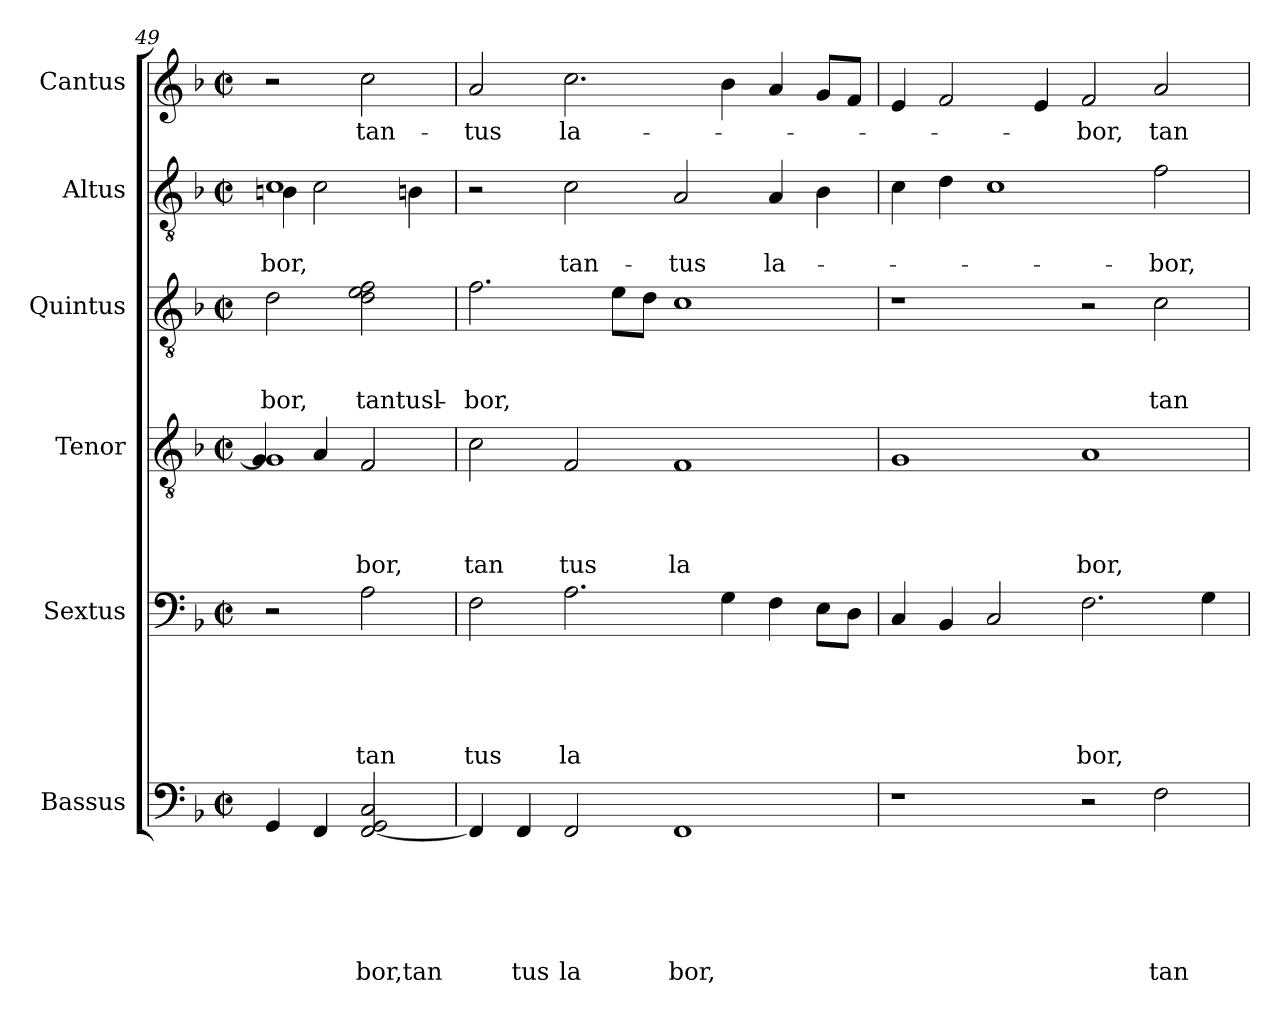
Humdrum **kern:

**kern	**text	**text	**text	**text	**text	**text	**kern	**text	**text	**text	**text	**text	**kern	**text	**text	**text	**text	**kern	**text	**text	**text	**kern	**text	**text	**kern	**text
*part6	*part6	*part6	*part6	*part6	*part6	*part6	*part5	*part5	*part5	*part5	*part5	*part5	*part4	*part4	*part4	*part4	*part4	*part3	*part3	*part3	*part3	*part2	*part2	*part2	*part1	*part1
*staff6	*staff6	*staff6	*staff6	*staff6	*staff6	*staff6	*staff5	*staff5	*staff5	*staff5	*staff5	*staff5	*staff4	*staff4	*staff4	*staff4	*staff4	*staff3	*staff3	*staff3	*staff3	*staff2	*staff2	*staff2	*staff1	*staff1
*I"Bassus	*	*	*	*	*	*	*I"Sextus	*	*	*	*	*	*I"Tenor	*	*	*	*	*I"Quintus	*	*	*	*I"Altus	*	*	*I"Cantus	*
*clefF4	*	*	*	*	*	*	*clefF4	*	*	*	*	*	*clefGv2	*	*	*	*	*clefGv2	*	*	*	*clefGv2	*	*	*clefG2	*
*k[b-]	*	*	*	*	*	*	*k[b-]	*	*	*	*	*	*k[b-]	*	*	*	*	*k[b-]	*	*	*	*k[b-]	*	*	*k[b-]	*
*F:	*	*	*	*	*	*	*F:	*	*	*	*	*	*F:	*	*	*	*	*F:	*	*	*	*F:	*	*	*F:	*
*M2/2	*	*	*	*	*	*	*M2/2	*	*	*	*	*	*M2/2	*	*	*	*	*M2/2	*	*	*	*M2/2	*	*	*M2/2	*
*met(c|)	*	*	*	*	*	*	*met(c|)	*	*	*	*	*	*met(c|)	*	*	*	*	*met(c|)	*	*	*	*met(c|)	*	*	*met(c|)	*
=49	=49	=49	=49	=49	=49	=49	=49	=49	=49	=49	=49	=49	=49	=49	=49	=49	=49	=49	=49	=49	=49	=49	=49	=49	=49	=49
*	*	*	*	*	*	*	*	*	*	*	*	*	*^	*	*	*	*	*	*	*	*	*	*	*	*	*
!	!	!	!	!	!	!	!	!	!	!	!	!	!	!	!	!	!	!	!	!	!	!LO:LY:b	!	!	!LO:LY:b	!	!
*	*	*	*	*	*	*	*	*	*	*	*	*	*	*	*	*	*	*	*	*	*	*	*^	*	*	*	*
4GG/	.	.	.	.	.	.	2r	.	.	.	.	.	1G]	4G/	.	.	.	.	2d\	.	.	-bor,	1c	4Bn\	.	-bor,	2r	.
4FF/	.	.	.	.	.	.	.	.	.	.	.	.	.	4A/	.	.	.	.	.	.	.	.	.	2c\	.	.	.	.
!	!	!	!	!	!	!LO:LY:b	!	!	!	!	!	!LO:LY:b	!	!	!	!	!	!LO:LY:b	!	!	!	!LO:LY:b	!	!	!	!	!	!LO:LY:b
[<2FF/ 2GG/ 2C/	.	.	.	.	.	bor,tan	2A\	.	.	.	.	tan	.	2F/	.	.	.	bor,	2d\ 2e\ 2f\	.	.	tantusl-	.	.	.	.	2cc\	tan-
.	.	.	.	.	.	.	.	.	.	.	.	.	.	.	.	.	.	.	.	.	.	.	.	4Bn\	.	.	.	.
*	*	*	*	*	*	*	*	*	*	*	*	*	*v	*v	*	*	*	*	*	*	*	*	*	*	*	*	*	*
=50	=50	=50	=50	=50	=50	=50	=50	=50	=50	=50	=50	=50	=50	=50	=50	=50	=50	=50	=50	=50	=50	=50	=50	=50	=50	=50	=50
!	!	!	!	!	!	!	!	!	!	!	!	!LO:LY:b	!	!	!	!	!LO:LY:b	!	!	!	!LO:LY:b	!	!	!	!	!	!LO:LY:b
*	*	*	*	*	*	*	*	*	*	*	*	*	*	*	*	*	*	*	*	*	*	*v	*v	*	*	*	*
4FF/]	.	.	.	.	.	.	2F\	.	.	.	.	tus	2c\	.	.	.	tan	2.f\	.	.	-bor,	2r	.	.	2a/	-tus
!	!	!	!	!	!	!LO:LY:b	!	!	!	!	!	!	!	!	!	!	!	!	!	!	!	!	!	!	!	!
4FF/	.	.	.	.	.	tus	.	.	.	.	.	.	.	.	.	.	.	.	.	.	.	.	.	.	.	.
!	!	!	!	!	!	!LO:LY:b	!	!	!	!	!	!LO:LY:b	!	!	!	!	!LO:LY:b	!	!	!	!	!	!	!LO:LY:b	!	!LO:LY:b
2FF/	.	.	.	.	.	la	2.A\	.	.	.	.	la	2F/	.	.	.	tus	.	.	.	.	2c\	.	tan-	2.cc\	la-
.	.	.	.	.	.	.	.	.	.	.	.	.	.	.	.	.	.	8e\L	.	.	.	.	.	.	.	.
.	.	.	.	.	.	.	.	.	.	.	.	.	.	.	.	.	.	8d\J	.	.	.	.	.	.	.	.
!	!	!	!	!	!	!LO:LY:b	!	!	!	!	!	!	!	!	!	!	!LO:LY:b	!	!	!	!	!	!	!LO:LY:b	!	!
1FF	.	.	.	.	.	bor,	.	.	.	.	.	.	1F	.	.	.	la	1c	.	.	.	2A/	.	-tus	.	.
.	.	.	.	.	.	.	4G\	.	.	.	.	.	.	.	.	.	.	.	.	.	.	.	.	.	4b-\	.
!	!	!	!	!	!	!	!	!	!	!	!	!	!	!	!	!	!	!	!	!	!	!	!	!LO:LY:b	!	!
.	.	.	.	.	.	.	4F\	.	.	.	.	.	.	.	.	.	.	.	.	.	.	4A/	.	la-	4a/	.
.	.	.	.	.	.	.	8E\L	.	.	.	.	.	.	.	.	.	.	.	.	.	.	4B-\	.	.	8g/L	.
.	.	.	.	.	.	.	8D\J	.	.	.	.	.	.	.	.	.	.	.	.	.	.	.	.	.	8f/J	.
=51	=51	=51	=51	=51	=51	=51	=51	=51	=51	=51	=51	=51	=51	=51	=51	=51	=51	=51	=51	=51	=51	=51	=51	=51	=51	=51
1r	.	.	.	.	.	.	4C/	.	.	.	.	.	1G	.	.	.	.	1r	.	.	.	4c\	.	.	4e/	.
.	.	.	.	.	.	.	4BB-/	.	.	.	.	.	.	.	.	.	.	.	.	.	.	4d\	.	.	2f/	.
.	.	.	.	.	.	.	2C/	.	.	.	.	.	.	.	.	.	.	.	.	.	.	1c	.	.	.	.
.	.	.	.	.	.	.	.	.	.	.	.	.	.	.	.	.	.	.	.	.	.	.	.	.	4e/	.
!	!	!	!	!	!	!	!	!	!	!	!	!LO:LY:b	!	!	!	!	!LO:LY:b	!	!	!	!	!	!	!	!	!LO:LY:b
2r	.	.	.	.	.	.	2.F\	.	.	.	.	bor,	1A	.	.	.	bor,	2r	.	.	.	.	.	.	2f/	-bor,
!	!	!	!	!	!	!LO:LY:b	!	!	!	!	!	!	!	!	!	!	!	!	!	!	!LO:LY:b	!	!	!LO:LY:b	!	!LO:LY:b
2F\	.	.	.	.	.	tan	.	.	.	.	.	.	.	.	.	.	.	2c\	.	.	tan-	2f\	.	-bor,	2a/	tan-
.	.	.	.	.	.	.	4G\	.	.	.	.	.	.	.	.	.	.	.	.	.	.	.	.	.	.	.
=	=	=	=	=	=	=	=	=	=	=	=	=	=	=	=	=	=	=	=	=	=	=	=	=	=	=
*-	*-	*-	*-	*-	*-	*-	*-	*-	*-	*-	*-	*-	*-	*-	*-	*-	*-	*-	*-	*-	*-	*-	*-	*-	*-	*-
